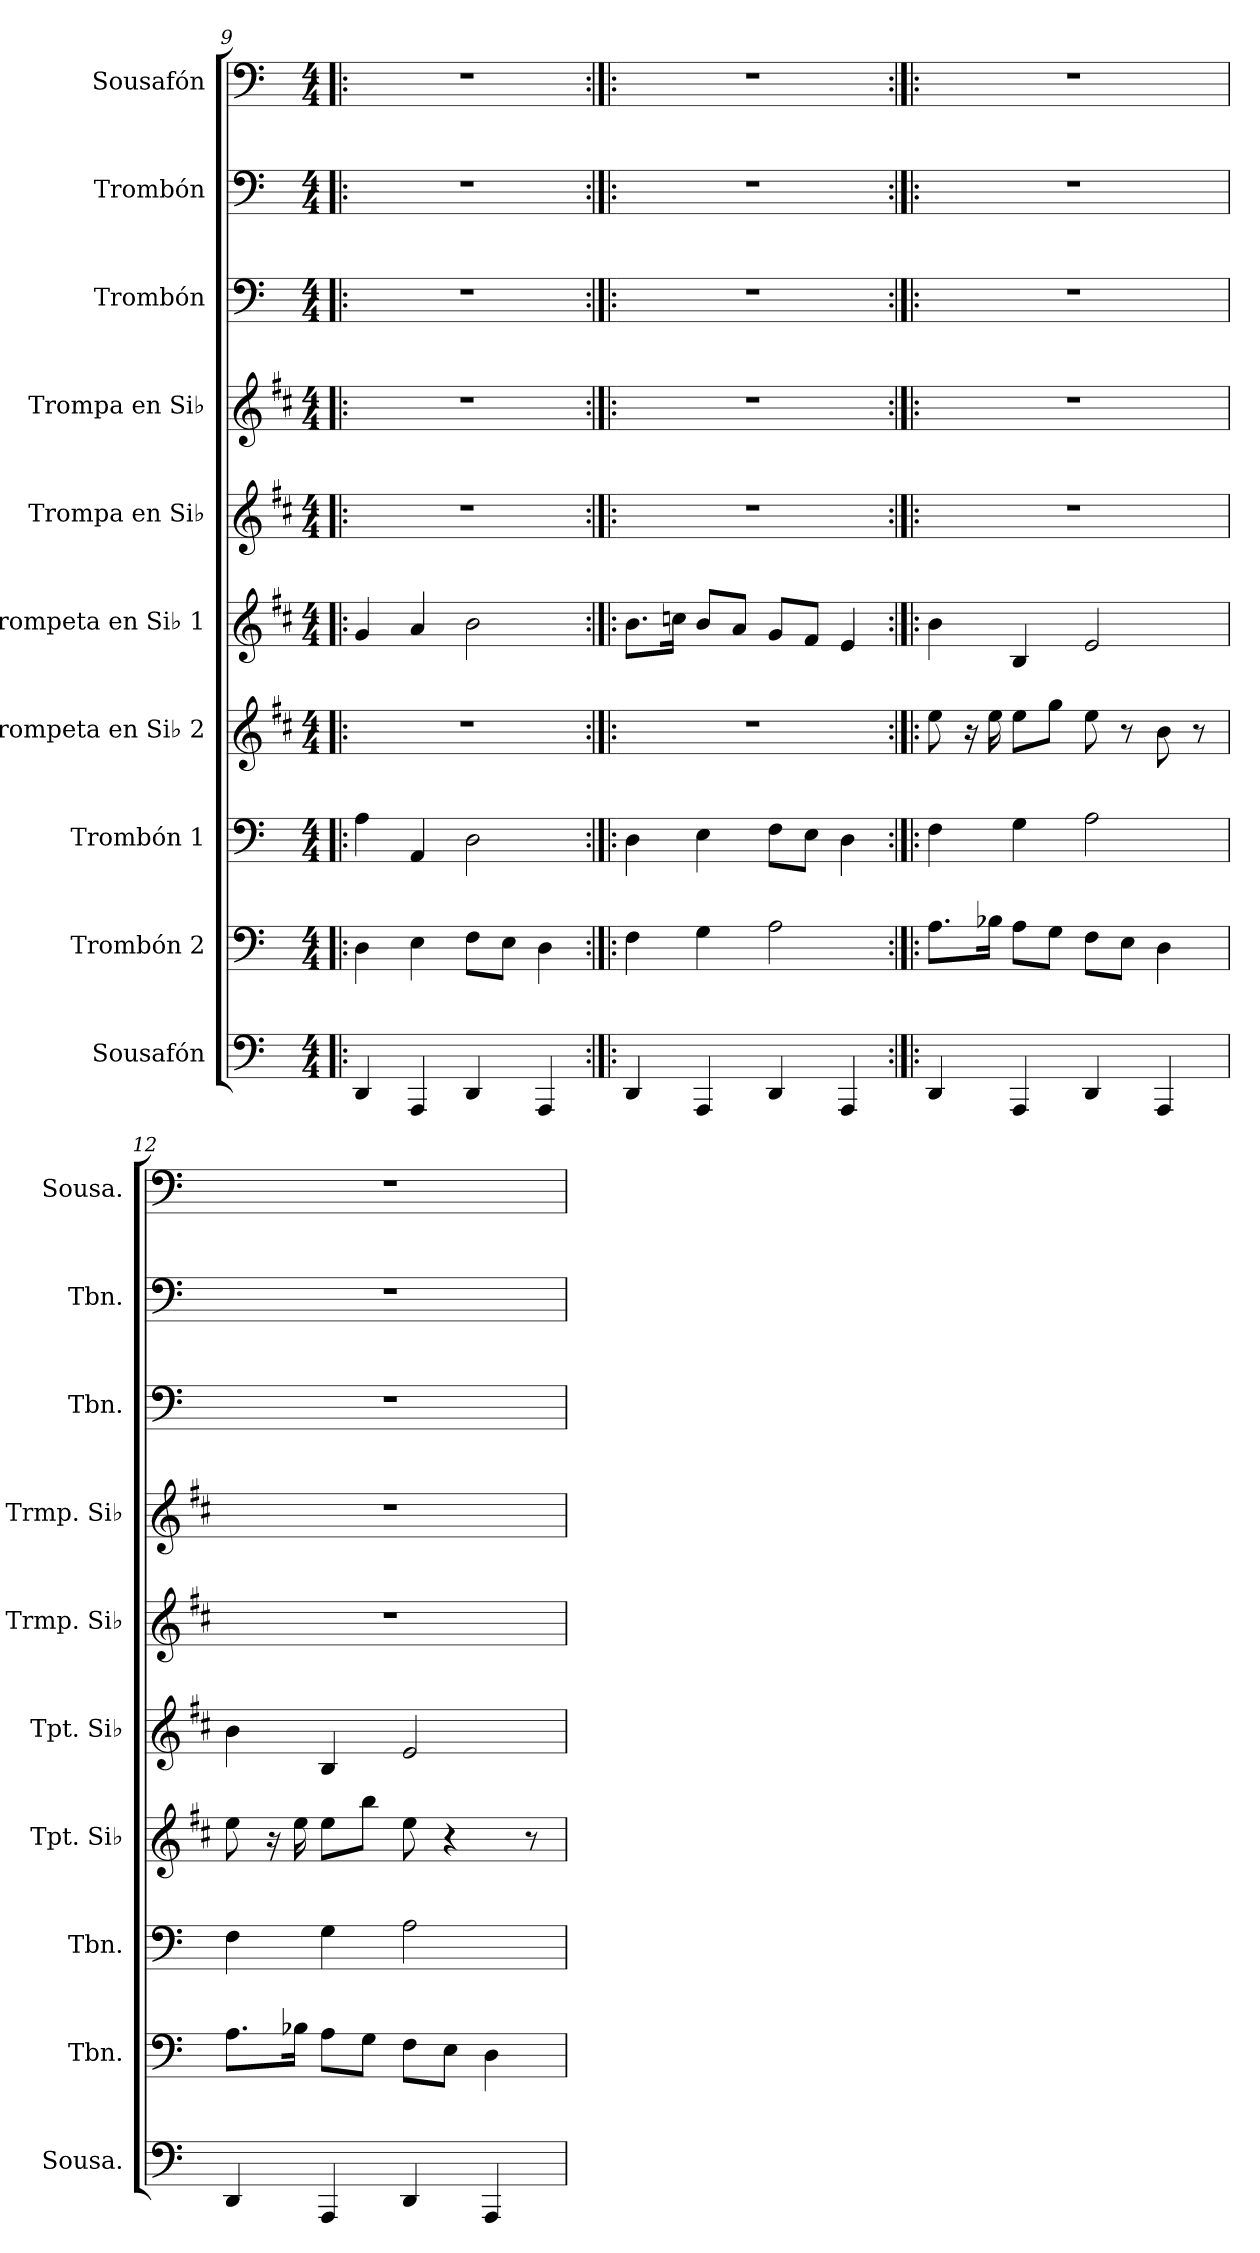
**kern	**kern	**kern	**kern	**kern	**kern	**kern	**kern	**kern	**kern
*part10	*part9	*part8	*part7	*part6	*part5	*part4	*part3	*part2	*part1
*staff10	*staff9	*staff8	*staff7	*staff6	*staff5	*staff4	*staff3	*staff2	*staff1
*I"Sousafón	*I"Trombón 2	*I"Trombón 1	*I"Trompeta en Si♭ 2	*I"Trompeta en Si♭ 1	*I"Trompa en Si♭	*I"Trompa en Si♭	*I"Trombón	*I"Trombón	*I"Sousafón
*I'Sousa.	*I'Tbn.	*I'Tbn.	*I'Tpt. Si♭	*I'Tpt. Si♭	*I'Trmp. Si♭	*I'Trmp. Si♭	*I'Tbn.	*I'Tbn.	*I'Sousa.
*clefF4	*clefF4	*clefF4	*clefG2	*clefG2	*clefG2	*clefG2	*clefF4	*clefF4	*clefF4
*	*	*	*ITrd1c2	*ITrd1c2	*ITrd1c2	*ITrd1c2	*	*	*
*k[]	*k[]	*k[]	*k[]	*k[]	*k[]	*k[]	*k[]	*k[]	*k[]
*M4/4	*M4/4	*M4/4	*M4/4	*M4/4	*M4/4	*M4/4	*M4/4	*M4/4	*M4/4
=9!|:	=9!|:	=9!|:	=9!|:	=9!|:	=9!|:	=9!|:	=9!|:	=9!|:	=9!|:
4DD/	4D\	4A\	1r	4f/	1r	1r	1r	1r	1r
4AAA/	4E\	4AA/	.	4g/	.	.	.	.	.
4DD/	8F\L	2D\	.	2a\	.	.	.	.	.
.	8E\J	.	.	.	.	.	.	.	.
4AAA/	4D\	.	.	.	.	.	.	.	.
!!LO:PB:g=z
=10:|!|:	=10:|!|:	=10:|!|:	=10:|!|:	=10:|!|:	=10:|!|:	=10:|!|:	=10:|!|:	=10:|!|:	=10:|!|:
4DD/	4F\	4D\	1r	8.a\L	1r	1r	1r	1r	1r
.	.	.	.	16b-X\Jk	.	.	.	.	.
4AAA/	4G\	4E\	.	8a/L	.	.	.	.	.
.	.	.	.	8g/J	.	.	.	.	.
4DD/	2A\	8F\L	.	8f/L	.	.	.	.	.
.	.	8E\J	.	8e/J	.	.	.	.	.
4AAA/	.	4D\	.	4d/	.	.	.	.	.
=11:|!|:	=11:|!|:	=11:|!|:	=11:|!|:	=11:|!|:	=11:|!|:	=11:|!|:	=11:|!|:	=11:|!|:	=11:|!|:
4DD/	8.A\L	4F\	8dd\	4a\	1r	1r	1r	1r	1r
.	.	.	16r	.	.	.	.	.	.
.	16B-X\Jk	.	16dd\	.	.	.	.	.	.
4AAA/	8A\L	4G\	8dd\L	4A/	.	.	.	.	.
.	8G\J	.	8ff\J	.	.	.	.	.	.
4DD/	8F\L	2A\	8dd\	2d/	.	.	.	.	.
.	8E\J	.	8r	.	.	.	.	.	.
4AAA/	4D\	.	8a\	.	.	.	.	.	.
.	.	.	8r	.	.	.	.	.	.
=12	=12	=12	=12	=12	=12	=12	=12	=12	=12
4DD/	8.A\L	4F\	8dd\	4a\	1r	1r	1r	1r	1r
.	.	.	16r	.	.	.	.	.	.
.	16B-X\Jk	.	16dd\	.	.	.	.	.	.
4AAA/	8A\L	4G\	8dd\L	4A/	.	.	.	.	.
.	8G\J	.	8aa\J	.	.	.	.	.	.
4DD/	8F\L	2A\	8dd\	2d/	.	.	.	.	.
.	8E\J	.	4r	.	.	.	.	.	.
4AAA/	4D\	.	.	.	.	.	.	.	.
.	.	.	8r	.	.	.	.	.	.
=	=	=	=	=	=	=	=	=	=
*-	*-	*-	*-	*-	*-	*-	*-	*-	*-
